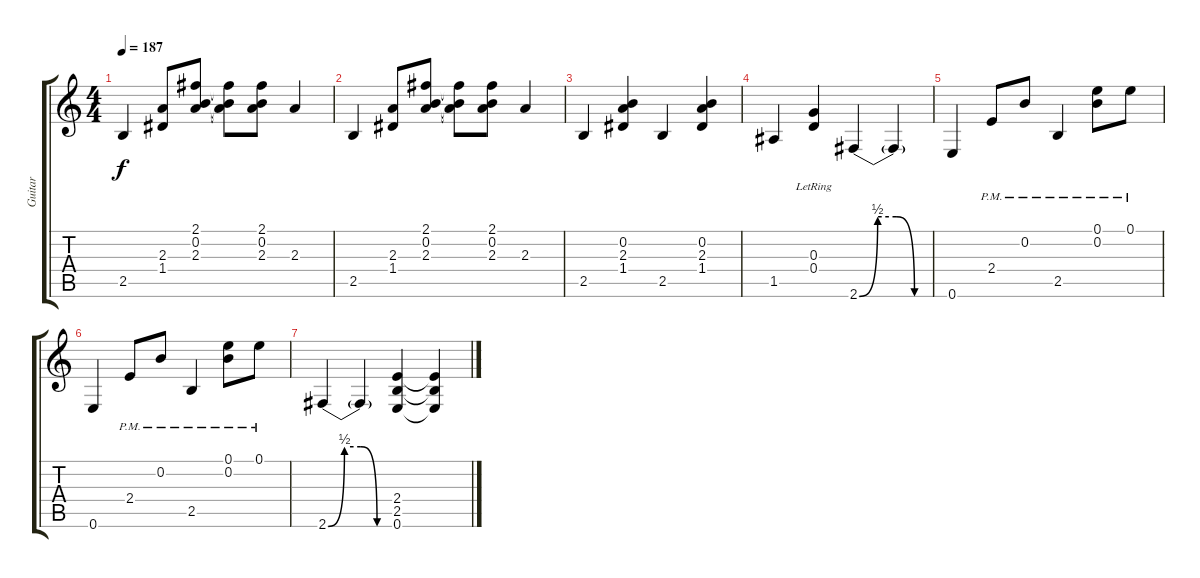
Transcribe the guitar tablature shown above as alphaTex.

\track ("Guitar" "Guitar") {instrument distortionguitar}
\staff {score tabs}
\tuning (E4 B3 G3 D3 A2 E2) {hide}
\ts (4 4)
\tempo 187
\clef g2
\ks c
2.5.4{dy f} (2.3 1.4).8 (2.1 0.2 2.3).8 (2.1{t} 0.2{t} 2.3{t}).8 (2.1 0.2 2.3).8 2.3.4 |
2.5.4 (2.3 1.4).8 (2.1 0.2 2.3).8 (2.1{t} 0.2{t} 2.3{t}).8 (2.1 0.2 2.3).8 2.3.4 |
2.5.4 (0.2 2.3 1.4).4 2.5.4 (0.2 2.3 1.4).4 |
1.5.4 (0.3{lr} 0.4{lr}).4 2.6{be (custom 0 0 15 2 30 2 45 0 60 0)}.4 2.6{t}.4 |
0.6.4 2.4{pm}.8 0.2{pm}.8 2.5{pm}.4 (0.1{pm} 0.2{pm}).8 0.1{pm}.8 |
0.6.4 2.4{pm}.8 0.2{pm}.8 2.5{pm}.4 (0.1{pm} 0.2{pm}).8 0.1{pm}.8 |
2.6{be (custom 0 0 15 2 30 2 45 0 60 0)}.4 2.6{t}.4 (2.4 2.5 0.6).4 (2.4{t} 2.5{t} 0.6{t}).4
